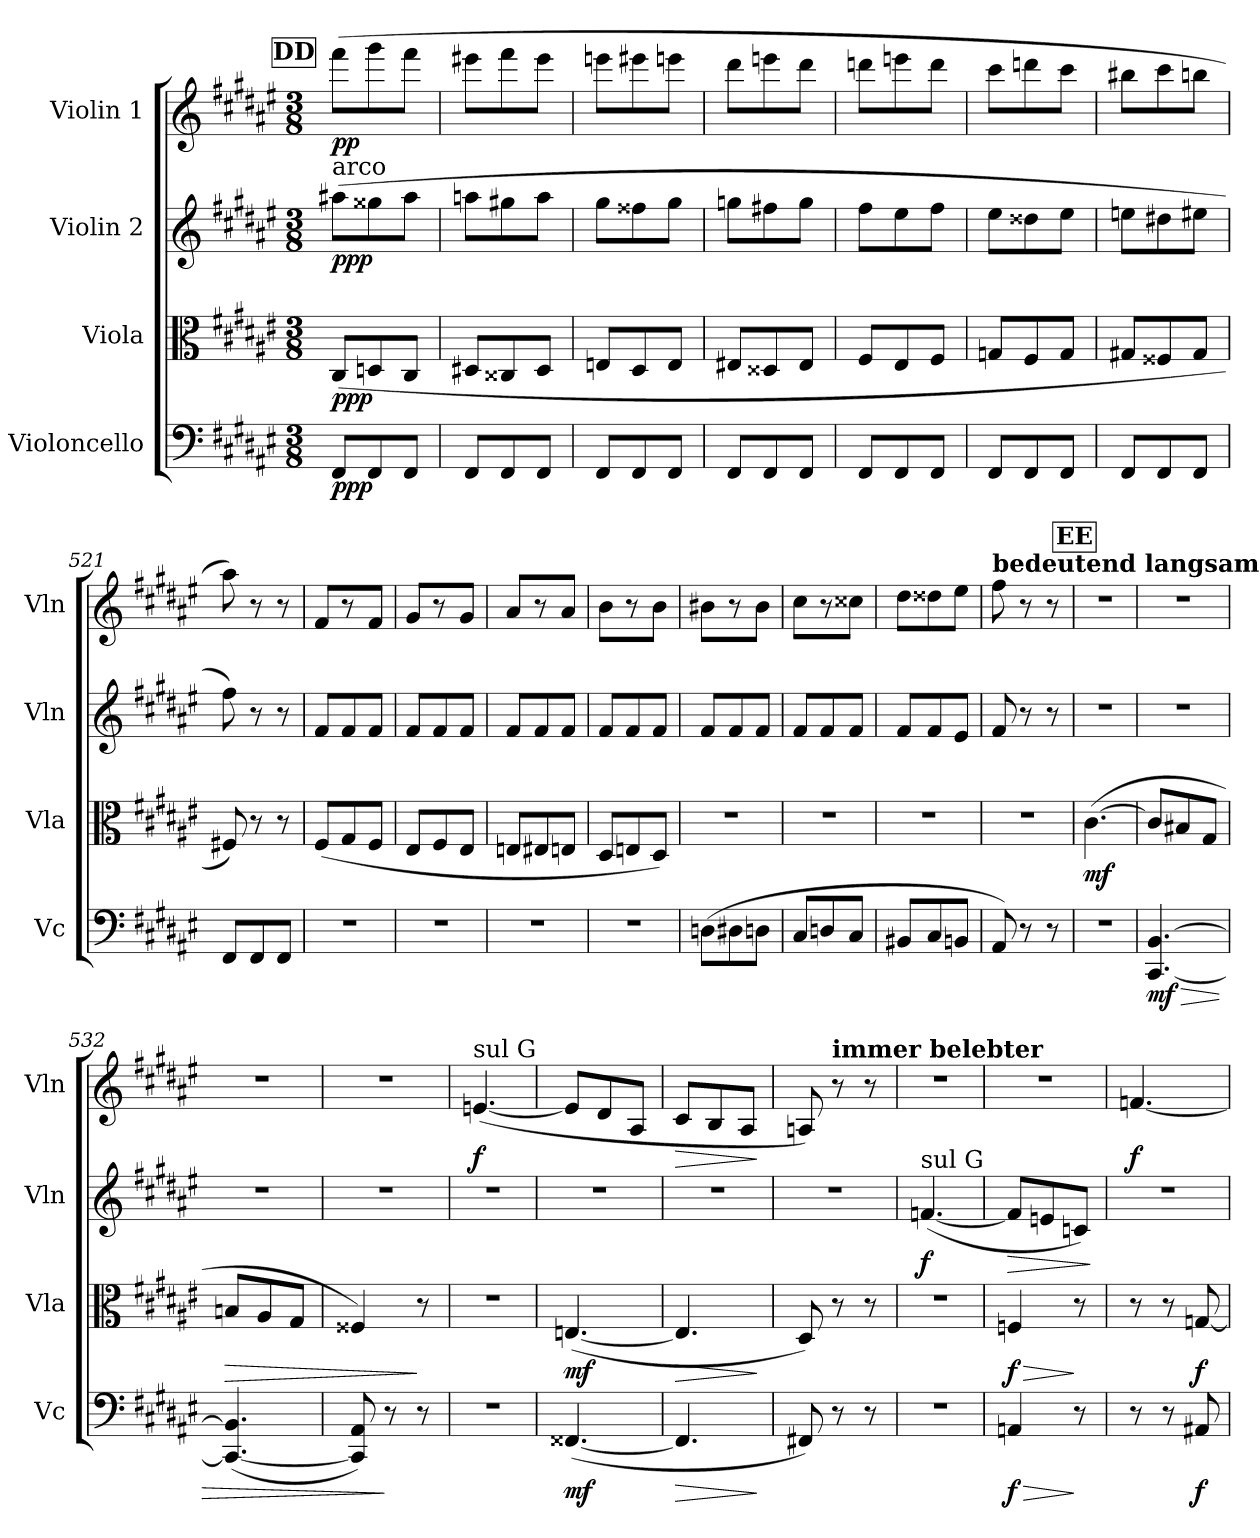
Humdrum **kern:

**kern	**dynam	**kern	**dynam	**kern	**dynam	**kern	**dynam
*part4	*part4	*part3	*part3	*part2	*part2	*part1	*part1
*staff4	*staff4	*staff3	*staff3	*staff2	*staff2	*staff1	*staff1
*I"Violoncello	*	*I"Viola	*	*I"Violin 2	*	*I"Violin 1	*
*I'Vc	*	*I'Vla	*	*I'Vln	*	*I'Vln	*
*clefF4	*	*clefC3	*	*clefG2	*	*clefG2	*
*k[f#c#g#d#a#e#]	*	*k[f#c#g#d#a#e#]	*	*k[f#c#g#d#a#e#]	*	*k[f#c#g#d#a#e#]	*
*M3/8	*	*M3/8	*	*M3/8	*	*M3/8	*
!!LO:REH:place=s1:a:B:cj:fs=14:t=DD
=514	=514	=514	=514	=514	=514	=514	=514
!	!	!	!	!LO:TX:a:t=arco	!	!	!
!	!LO:DY:b	!	!LO:DY:b	!	!LO:DY:b	!	!LO:DY:b
8FF#/L	ppp	(8C#/L	ppp	(8aa#X\L	ppp	(8fff#\L	pp
8FF#/	.	8Dn/	.	8gg##X\	.	8ggg#\	.
8FF#/J	.	8C#/J	.	8aa#\J	.	8fff#\J	.
=515	=515	=515	=515	=515	=515	=515	=515
8FF#/L	.	8D#X/L	.	8aan\L	.	8eee#X\L	.
8FF#/	.	8C##X/	.	8gg#X\	.	8fff#\	.
8FF#/J	.	8D#/J	.	8aa\J	.	8eee#\J	.
=516	=516	=516	=516	=516	=516	=516	=516
8FF#/L	.	8En/L	.	8gg#\L	.	8eeen\L	.
8FF#/	.	8D#/	.	8ff##X\	.	8eee#X\	.
8FF#/J	.	8E/J	.	8gg#\J	.	8eeen\J	.
!!LO:PB:g=z
=517	=517	=517	=517	=517	=517	=517	=517
8FF#/L	.	8E#X/L	.	8ggn\L	.	8ddd#\L	.
8FF#/	.	8D##X/	.	8ff#X\	.	8eeen\	.
8FF#/J	.	8E#/J	.	8gg\J	.	8ddd#\J	.
=518	=518	=518	=518	=518	=518	=518	=518
8FF#/L	.	8F#/L	.	8ff#\L	.	8dddn\L	.
8FF#/	.	8E#/	.	8ee#\	.	8eeen\	.
8FF#/J	.	8F#/J	.	8ff#\J	.	8ddd\J	.
=519	=519	=519	=519	=519	=519	=519	=519
8FF#/L	.	8Gn/L	.	8ee#\L	.	8ccc#\L	.
8FF#/	.	8F#/	.	8dd##X\	.	8dddn\	.
8FF#/J	.	8G/J	.	8ee#\J	.	8ccc#\J	.
=520	=520	=520	=520	=520	=520	=520	=520
8FF#/L	.	8G#X/L	.	8een\L	.	8bb#X\L	.
8FF#/	.	8F##X/	.	8dd#X\	.	8ccc#\	.
8FF#/J	.	8G#/J	.	8ee#X\J	.	8bbn\J	.
=521	=521	=521	=521	=521	=521	=521	=521
8FF#/L	.	8F#X/)	.	8ff#\)	.	8aa#\)	.
8FF#/	.	8r	.	8r	.	8r	.
8FF#/J	.	8r	.	8r	.	8r	.
=522	=522	=522	=522	=522	=522	=522	=522
4.r	.	(8F#/L	.	8f#/L	.	8f#/L	.
.	.	8G#/	.	8f#/	.	8r	.
.	.	8F#/J	.	8f#/J	.	8f#/J	.
=523	=523	=523	=523	=523	=523	=523	=523
4.r	.	8E#/L	.	8f#/L	.	8g#/L	.
.	.	8F#/	.	8f#/	.	8r	.
.	.	8E#/J	.	8f#/J	.	8g#/J	.
=524	=524	=524	=524	=524	=524	=524	=524
4.r	.	8En/L	.	8f#/L	.	8a#/L	.
.	.	8E#X/	.	8f#/	.	8r	.
.	.	8En/J	.	8f#/J	.	8a#/J	.
=525	=525	=525	=525	=525	=525	=525	=525
4.r	.	8D#/L	.	8f#/L	.	8b\L	.
.	.	8En/	.	8f#/	.	8r	.
.	.	8D#/J)	.	8f#/J	.	8b\J	.
!!LO:LB:g=z
=526	=526	=526	=526	=526	=526	=526	=526
(8Dn\L	.	4.r	.	8f#/L	.	8b#X\L	.
8D#X\	.	.	.	8f#/	.	8r	.
8Dn\J	.	.	.	8f#/J	.	8b#\J	.
=527	=527	=527	=527	=527	=527	=527	=527
8C#/L	.	4.r	.	8f#/L	.	8cc#\L	.
8Dn/	.	.	.	8f#/	.	8r	.
8C#/J	.	.	.	8f#/J	.	8cc##X\J	.
=528	=528	=528	=528	=528	=528	=528	=528
8BB#X/L	.	4.r	.	8f#/L	.	8dd#\L	.
8C#/	.	.	.	8f#/	.	8dd##X\	.
8BBn/J	.	.	.	8e#/J	.	8ee#\J	.
=529	=529	=529	=529	=529	=529	=529	=529
!	!	!	!	!	!	!LO:TX:a:B:t=bedeutend langsamer	!
8AA#/)	.	4.r	.	8f#/	.	8ff#\	.
8r	.	.	.	8r	.	8r	.
8r	.	.	.	8r	.	8r	.
!!LO:REH:place=s1:a:B:cj:fs=14:t=EE
=530	=530	=530	=530	=530	=530	=530	=530
!	!	!	!LO:DY:b	!	!	!	!
4.r	.	([4.c#\	mf	4.r	.	4.r	.
=531	=531	=531	=531	=531	=531	=531	=531
!	!LO:HP:b	!	!	!	!	!	!
!	!LO:DY:n=1:b	!	!	!	!	!	!
[4.CC#/ [4.BB/	> mf	8c#/L]	.	4.r	.	4.r	.
.	.	8B#X/	.	.	.	.	.
.	.	8G#/J	.	.	.	.	.
=532	=532	=532	=532	=532	=532	=532	=532
!	!	!	!LO:HP:b	!	!	!	!
(4.CC#/_ 4.BB/]	.	8Bn/L	>	4.r	.	4.r	.
.	.	8A#/	.	.	.	.	.
.	.	8G#/J	.	.	.	.	.
=533	=533	=533	=533	=533	=533	=533	=533
8CC#/] 8AA#/)	.	4F##X/)	.	4.r	.	4.r	.
8r	]	.	.	.	.	.	.
8r	.	8r	]	.	.	.	.
!!LO:LB:g=z
=534	=534	=534	=534	=534	=534	=534	=534
!	!	!	!	!	!	!LO:TX:a:t=sul G	!
!	!	!	!	!	!	!	!LO:DY:b
4.r	.	4.r	.	4.r	.	([4.en/	f
=535	=535	=535	=535	=535	=535	=535	=535
!	!LO:DY:b	!	!LO:DY:b	!	!	!	!
([4.FF##X/	mf	([4.En/	mf	4.r	.	8e/L]	.
.	.	.	.	.	.	8d#/	.
.	.	.	.	.	.	8A#/J	.
=536	=536	=536	=536	=536	=536	=536	=536
!	!LO:HP:b	!	!LO:HP:b	!	!	!	!LO:HP:b
4.FF##/]	>	4.E/]	>	4.r	.	8c#/L	>
.	.	.	.	.	.	8B/	.
.	.	.	.	.	.	8A#/J	.
.	]	.	]	.	.	.	]
=537	=537	=537	=537	=537	=537	=537	=537
8FF#X/)	.	8D#/)	.	4.r	.	8An/)	.
!	!	!	!	!	!	!LO:TX:a:B:t=immer belebter	!
8r	.	8r	.	.	.	8r	.
8r	.	8r	.	.	.	8r	.
=538	=538	=538	=538	=538	=538	=538	=538
!	!	!	!	!LO:TX:a:t=sul G	!	!	!
!	!	!	!	!	!LO:DY:b	!	!
4.r	.	4.r	.	([4.fn/	f	4.r	.
=539	=539	=539	=539	=539	=539	=539	=539
!	!LO:HP:b	!	!LO:HP:b	!	!LO:HP:b	!	!
!	!LO:DY:n=1:b	!	!LO:DY:n=1:b	!	!	!	!
4AAn/	> f	4Fn/	> f	8f/L]	>	4.r	.
.	.	.	.	8en/	.	.	.
8r	]	8r	]	8cn/J)	.	.	.
.	.	.	.	.	]	.	.
=540	=540	=540	=540	=540	=540	=540	=540
!	!	!	!	!	!	!	!LO:DY:b
8r	.	8r	.	4.r	.	[4.fn/	f
8r	.	8r	.	.	.	.	.
!	!LO:DY:b	!	!LO:DY:b	!	!	!	!
8AA#X/L	f	[8Gn/L	f	.	.	.	.
=	=	=	=	=	=	=	=
*-	*-	*-	*-	*-	*-	*-	*-
